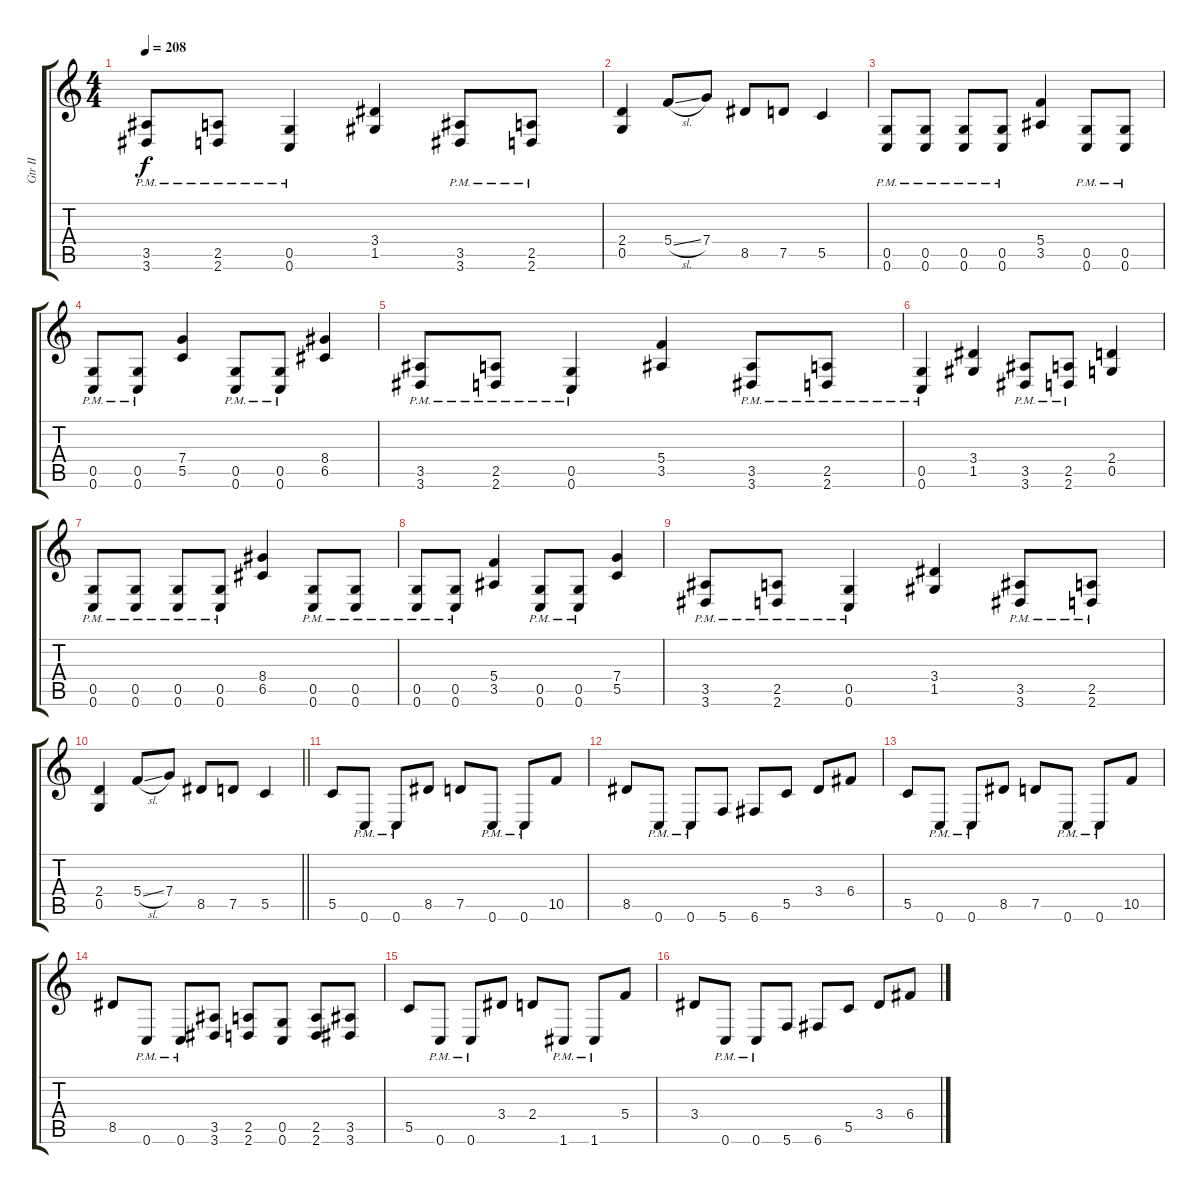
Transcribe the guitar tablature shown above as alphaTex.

\track ("Gtr II" "Gtr II") {instrument distortionguitar}
\staff {score tabs}
\tuning (D4 A3 F3 C3 G2 C2) {hide}
\ts (4 4)
\tempo 208
\clef g2
\ks c
(3.5{pm} 3.6{pm}).8{dy f} (2.5{pm} 2.6{pm}).8 (0.5{pm} 0.6{pm}).4 (3.4 1.5).4 (3.5{pm} 3.6{pm}).8 (2.5{pm} 2.6{pm}).8 |
(2.4 0.5).4 5.4{sl}.8 7.4.8 8.5.8 7.5.8 5.5.4 |
(0.5{pm} 0.6{pm}).8 (0.5{pm} 0.6{pm}).8 (0.5{pm} 0.6{pm}).8 (0.5{pm} 0.6{pm}).8 (5.4 3.5).4 (0.5{pm} 0.6{pm}).8 (0.5{pm} 0.6{pm}).8 |
(0.5{pm} 0.6{pm}).8 (0.5{pm} 0.6{pm}).8 (7.4 5.5).4 (0.5{pm} 0.6{pm}).8 (0.5{pm} 0.6{pm}).8 (8.4 6.5).4 |
(3.5{pm} 3.6{pm}).8 (2.5{pm} 2.6{pm}).8 (0.5{pm} 0.6{pm}).4 (5.4 3.5).4 (3.5{pm} 3.6{pm}).8 (2.5{pm} 2.6{pm}).8 |
(0.5{pm} 0.6{pm}).4 (3.4 1.5).4 (3.5{pm} 3.6{pm}).8 (2.5{pm} 2.6{pm}).8 (2.4 0.5).4 |
(0.5{pm} 0.6{pm}).8 (0.5{pm} 0.6{pm}).8 (0.5{pm} 0.6{pm}).8 (0.5{pm} 0.6{pm}).8 (8.4 6.5).4 (0.5{pm} 0.6{pm}).8 (0.5{pm} 0.6{pm}).8 |
(0.5{pm} 0.6{pm}).8 (0.5{pm} 0.6{pm}).8 (5.4 3.5).4 (0.5{pm} 0.6{pm}).8 (0.5{pm} 0.6{pm}).8 (7.4 5.5).4 |
(3.5{pm} 3.6{pm}).8 (2.5{pm} 2.6{pm}).8 (0.5{pm} 0.6{pm}).4 (3.4 1.5).4 (3.5{pm} 3.6{pm}).8 (2.5{pm} 2.6{pm}).8 |
\barLineRight lightlight
(2.4 0.5).4 5.4{sl}.8 7.4.8 8.5.8 7.5.8 5.5.4 |
5.5.8 0.6{pm}.8 0.6{pm}.8 8.5.8 7.5.8 0.6{pm}.8 0.6{pm}.8 10.5.8 |
8.5.8 0.6{pm}.8 0.6{pm}.8 5.6.8 6.6.8 5.5.8 3.4.8 6.4.8 |
5.5.8 0.6{pm}.8 0.6{pm}.8 8.5.8 7.5.8 0.6{pm}.8 0.6{pm}.8 10.5.8 |
8.5.8 0.6{pm}.8 0.6{pm}.8 (3.5 3.6).8 (2.5 2.6).8 (0.5 0.6).8 (2.5 2.6).8 (3.5 3.6).8 |
5.5.8 0.6{pm}.8 0.6{pm}.8 3.4.8 2.4.8 1.6{pm}.8 1.6{pm}.8 5.4.8 |
3.4.8 0.6{pm}.8 0.6{pm}.8 5.6.8 6.6.8 5.5.8 3.4.8 6.4.8
